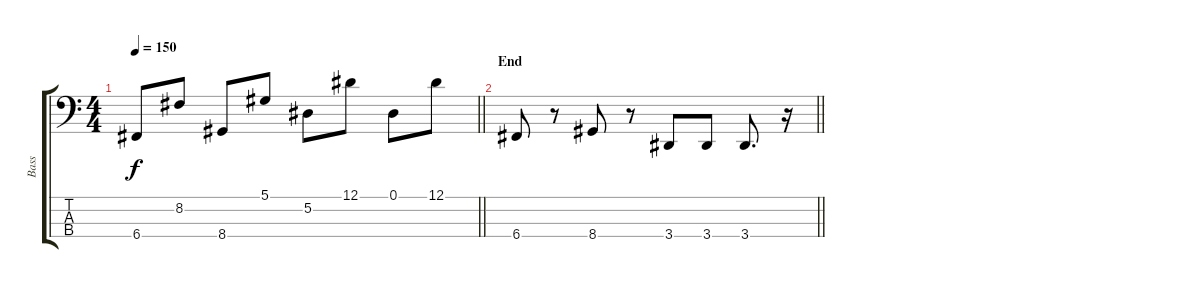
\track ("Bass" "Bass") {instrument electricbasspick}
\staff {score tabs}
\tuning (Eb2 Bb1 F1 C1) {hide}
\ts (4 4)
\tempo 150
\clef f4
\barLineRight lightlight
\ks c
6.4.8{dy f} 8.2.8 8.4.8 5.1.8 5.2.8 12.1.8 0.1.8 12.1.8 |
\section ("" "End")
\barLineRight lightlight
6.4.8 r.8 8.4.8 r.8 3.4.8 3.4.8 3.4.8{d} r.16
